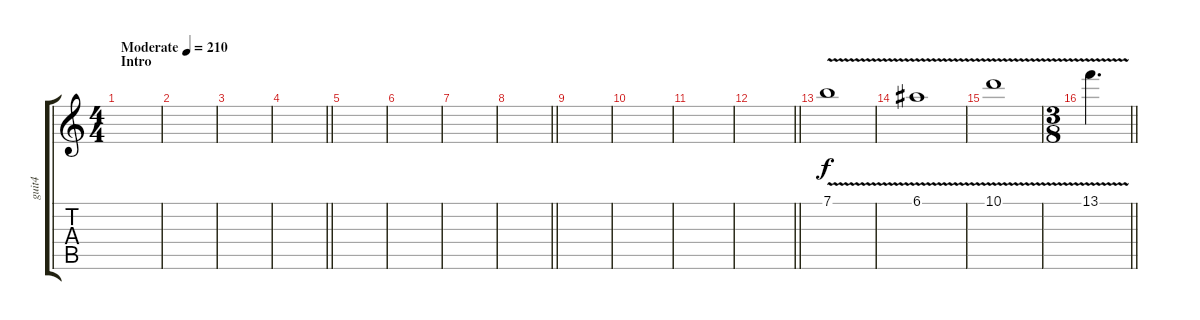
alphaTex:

\track ("guit4" "guit4") {instrument distortionguitar}
\staff {score tabs}
\tuning (E4 B3 G3 D3 A2 E2) {hide}
\ts (4 4)
\section ("" "Intro")
\tempo (210 "Moderate")
\tempo 110
\tempo (210 "Moderate")
\clef g2
\ks c
|
|
|
\barLineRight lightlight
|
|
|
|
\barLineRight lightlight
|
|
|
|
\barLineRight lightlight
|
7.1{v}.1 |
6.1{v}.1 |
10.1{v}.1 |
\ts (3 8)
\barLineRight lightlight
13.1{v}.4{d}
